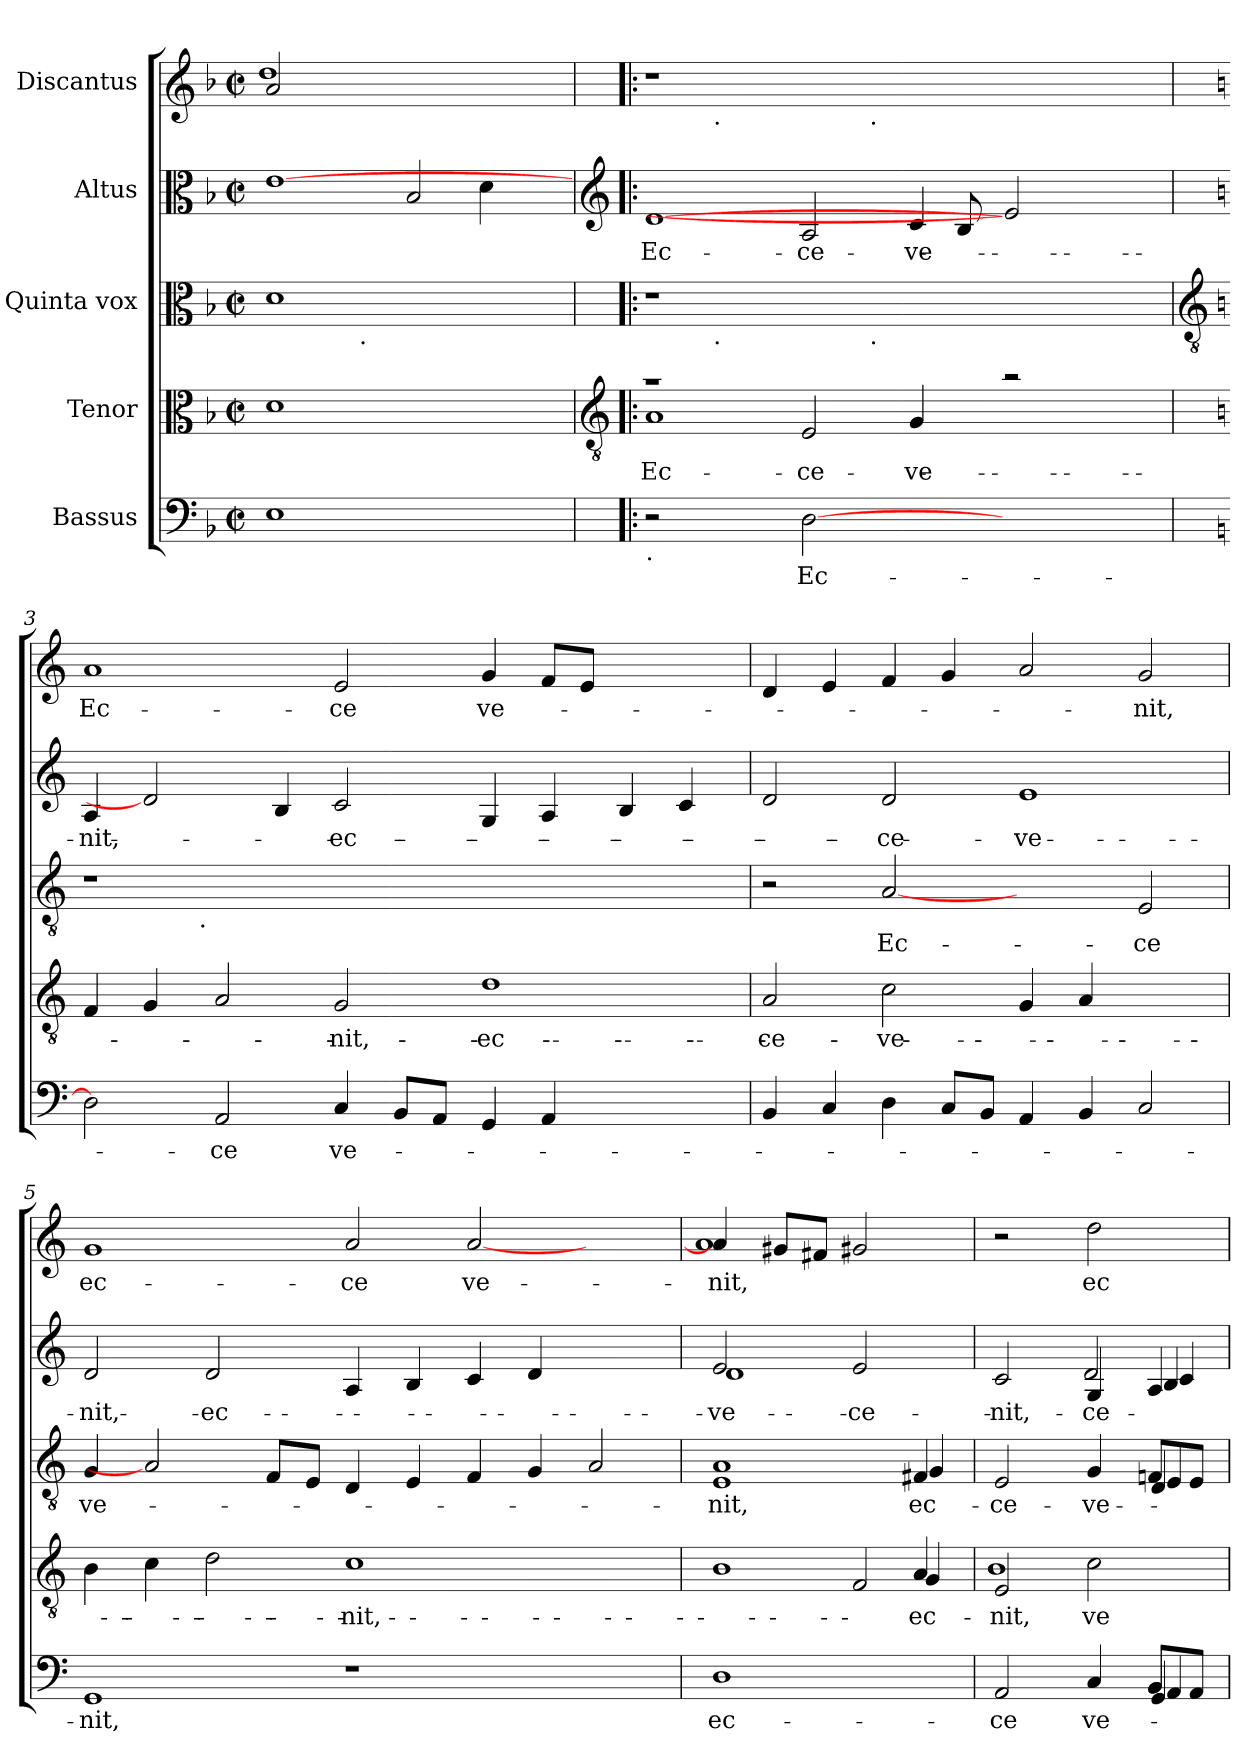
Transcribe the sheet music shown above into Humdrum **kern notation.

**kern	**text	**kern	**text	**kern	**text	**kern	**text	**kern	**text
*part5	*part5	*part4	*part4	*part3	*part3	*part2	*part2	*part1	*part1
*staff5	*staff5	*staff4	*staff4	*staff3	*staff3	*staff2	*staff2	*staff1	*staff1
*I"Bassus	*	*I"Tenor	*	*I"Quinta vox	*	*I"Altus	*	*I"Discantus	*
*clefF4	*	*clefC3	*	*clefC3	*	*clefC3	*	*clefG2	*
*k[b-]	*	*k[b-]	*	*k[b-]	*	*k[b-]	*	*k[b-]	*
*F:	*	*F:	*	*F:	*	*F:	*	*F:	*
*M2/2	*	*M2/2	*	*M2/2	*	*M2/2	*	*M2/2	*
*met(c|)	*	*met(c|)	*	*met(c|)	*	*met(c|)	*	*met(c|)	*
=1	=1	=1	=1	=1	=1	=1	=1	=1	=1
*	*	*	*	*^	*	*^	*	*^	*
*	*	*	*	*	*	*	*	*^	*	*	*	*
1E	.	1d	.	1d	4.ryy	.	[1e	2ryy	2.ryy	.	2a/	1dd	.
!	!	!	!	!	!LO:TX:b:t=.	!	!	!	!	!	!	!	!
.	.	.	.	.	2ryy	.	.	.	.	.	.	.	.
.	.	.	.	.	.	.	.	2B-/	.	.	2ryy	.	.
.	.	.	.	.	.	.	.	.	4d\	.	.	.	.
.	.	.	.	.	8ryy	.	.	.	.	.	.	.	.
*	*	*	*	*v	*v	*	*	*	*	*	*v	*v	*
*	*	*	*	*	*	*v	*v	*v	*	*	*
=2!|:	=2!|:	=2!|:	=2!|:	=2!|:	=2!|:	=2!|:	=2!|:	=2!|:	=2!|:
*	*	*clefGv2	*	*	*	*clefG2	*	*	*
*	*	*^	*	*^	*	*^	*	*^	*
*	*	*	*	*	*	*	*	*	*^	*	*	*	*
!LO:TX:b:t=.	!	!	!	!	!	!	!	!	!	!	!	!	!	!
!	!	!	!	!LO:LY:b	!	!	!	!	!	!	!LO:LY:b	!	!	!
*	*	*^	*^	*	*	*^	*	*	*	*^	*	*	*^	*
2r	.	1ra	1A	2ryy	2.ryy	Ec-	1r	8ryy	2ryy	.	[1d	2ryy	2.ryy	2..ryy	Ec-	1r	8ryy	2ryy	.
.	.	.	.	.	.	.	.	32ryy	.	.	.	.	.	.	.	.	32ryy	.	.
!	!	!	!	!	!	!	!	!	!	!	!	!	!	!	!	!	!LO:TX:b:t=.	!	!
!	!	!	!	!	!	!	!	!LO:TX:b:t=.	!	!	!	!	!	!	!	!	!	!	!
.	.	.	.	.	.	.	.	1ryy	.	.	.	.	.	.	.	.	1ryy	.	.
!	!LO:LY:b	!	!	!	!	!LO:LY:b	!	!	!	!	!	!	!	!	!LO:LY:b	!	!	!	!
[<2D\	Ec-	.	.	2E/	.	-ce	.	.	8ryy	.	.	2A/	.	.	-ce	.	.	8ryy	.
.	.	.	.	.	.	.	.	.	32ryy	.	.	.	.	.	.	.	.	32ryy	.
!	!	!	!	!	!	!	!	!	!	!	!	!	!	!	!	!	!	!LO:TX:b:t=.	!
!	!	!	!	!	!	!	!	!	!LO:TX:b:t=.	!	!	!	!	!	!	!	!	!	!
.	.	.	.	.	.	.	.	.	2ryy	.	.	.	.	.	.	.	.	2ryy	.
!	!	!	!	!	!	!LO:LY:b	!	!	!	!	!	!	!	!	!LO:LY:b	!	!	!	!
.	.	.	.	.	4G/	ve-	.	.	.	.	.	.	4c/	.	ve-	.	.	.	.
.	.	.	.	.	.	.	.	.	.	.	.	.	.	8B-/	.	.	.	.	.
2ryy	.	2ra	2ryy	2ryy	2ryy	.	2ryy	.	.	.	2e]	2ryy	2ryy	2ryy	.	2ryy	.	.	.
.	.	.	.	.	.	.	.	4ryy	4ryy	.	.	.	.	.	.	.	4ryy	4ryy	.
.	.	.	.	.	.	.	.	16.ryy	16.ryy	.	.	.	.	.	.	.	16.ryy	16.ryy	.
*	*	*v	*v	*v	*v	*	*	*	*	*	*v	*v	*v	*v	*	*v	*v	*v	*
*	*	*	*	*v	*v	*v	*	*	*	*	*
!!LO:LB:g=z
=3	=3	=3	=3	=3	=3	=3	=3	=3	=3
*	*	*	*	*clefGv2	*	*	*	*	*
*k[]	*	*k[]	*	*k[]	*	*k[]	*	*k[]	*
*C:	*	*C:	*	*C:	*	*C:	*	*C:	*
*	*	*^	*	*^	*	*^	*	*^	*
*	*	*	*^	*	*	*^	*	*	*^	*	*	*^	*
*	*	*	*	*^	*	*	*	*	*	*	*	*^	*	*	*	*	*
!	!	!	!	!	!	!	!	!	!	!	!	!	!	!	!LO:LY:b	!	!	!	!LO:LY:b
*	*	*v	*v	*v	*v	*	*	*	*	*	*v	*v	*v	*v	*	*v	*v	*v	*
*	*	*	*	*	*v	*v	*	*	*	*	*
2D\]	.	4F/	.	1r	4...ryy	.	4A/	-nit,	1a	Ec-
.	.	4G/	.	.	.	.	2d]	.	.	.
!	!	!	!	!	!LO:TX:b:t=.	!	!	!	!	!
.	.	.	.	.	1ryy	.	.	.	.	.
!	!LO:LY:b	!	!	!	!	!	!	!	!	!
2AA/	-ce	2A/	.	.	.	.	.	.	.	.
.	.	.	.	.	.	.	4B/	.	.	.
!	!LO:LY:b	!	!LO:LY:b	!	!	!	!	!LO:LY:b	!	!LO:LY:b
4C/	ve-	2G/	-nit,	1.ryy	.	.	2c/	ec-	2e/	-ce
8BB/L	.	.	.	.	.	.	.	.	.	.
8AA/J	.	.	.	.	.	.	.	.	.	.
.	.	.	.	.	1ryy	.	.	.	.	.
!	!	!	!LO:LY:b	!	!	!	!	!	!	!LO:LY:b
4GG/	.	1d	ec-	.	.	.	4G/	.	4g/	ve-
4AA/	.	.	.	.	.	.	4A/	.	8f/L	.
.	.	.	.	.	.	.	.	.	8e/J	.
2ryy	.	.	.	.	.	.	4B/	.	2ryy	.
.	.	.	.	.	.	.	4c/	.	.	.
.	.	.	.	.	32ryy	.	.	.	.	.
=4	=4	=4	=4	=4	=4	=4	=4	=4	=4	=4
!	!	!	!LO:LY:b	!	!	!	!	!	!	!
*	*	*	*	*v	*v	*	*	*	*	*
4BB/	.	2A/	-ce	2r	.	2d/	.	4d/	.
4C/	.	.	.	.	.	.	.	4e/	.
!	!	!	!LO:LY:b	!	!LO:LY:b	!	!LO:LY:b	!	!
4D\	.	2c\	ve-	[2A	Ec-	2d/	-ce	4f/	.
8C/L	.	.	.	.	.	.	.	4g/	.
8BB/J	.	.	.	.	.	.	.	.	.
!	!	!	!	!	!	!	!LO:LY:b	!	!
4AA/	.	4G/	.	2ryy	.	1e	ve-	2a/	.
4BB/	.	4A/	.	.	.	.	.	.	.
!	!	!	!	!	!LO:LY:b	!	!	!	!LO:LY:b
2C/	.	2ryy	.	2E/	-ce	.	.	2g/	-nit,
=5	=5	=5	=5	=5	=5	=5	=5	=5	=5
!	!LO:LY:b	!	!	!	!LO:LY:b	!	!LO:LY:b	!	!LO:LY:b
1GG	-nit,	4B\	.	4G/	ve-	2d/	-nit,	1g	ec-
.	.	4c\	.	2A]	.	.	.	.	.
!	!	!	!	!	!	!	!LO:LY:b	!	!
.	.	2d\	.	.	.	2d/	ec-	.	.
.	.	.	.	8F/L	.	.	.	.	.
.	.	.	.	8E/J	.	.	.	.	.
!	!	!	!LO:LY:b	!	!	!	!	!	!LO:LY:b
1r	.	1c	-nit,	4D/	.	4A/	.	2a/	-ce
.	.	.	.	4E/	.	4B/	.	.	.
!	!	!	!	!	!	!	!	!	!LO:LY:b
.	.	.	.	4F/	.	4c/	.	[<2a/	ve-
.	.	.	.	4G/	.	4d/	.	.	.
2ryy	.	2ryy	.	2A/	.	2ryy	.	2ryy	.
!!LO:LB:g=z
=6	=6	=6	=6	=6	=6	=6	=6	=6	=6
!	!LO:LY:b	!	!	!	!LO:LY:b	!	!LO:LY:b	!	!LO:LY:b
*	*	*^	*	*^	*	*^	*	*^	*
*	*	*	*^	*	*	*^	*	*	*	*	*	*	*
*	*	*	*	*^	*	*	*	*	*	*	*	*	*	*	*
1D	ec-	1B	2.ryy	2.ryy	2ryy	.	1E 1A	2.ryy	2.ryy	-nit,	2e/	1d	ve-	4a/]	1a	-nit,
.	.	.	.	.	.	.	.	.	.	.	.	.	.	8g#/L	.	.
.	.	.	.	.	.	.	.	.	.	.	.	.	.	8f#/J	.	.
!	!	!	!	!	!	!	!	!	!	!	!	!	!LO:LY:b	!	!	!
.	.	.	.	.	2F/	.	.	.	.	.	2e/	.	-ce	2g#X/	.	.
!	!	!	!	!	!	!LO:LY:b	!	!	!	!LO:LY:b	!	!	!	!	!	!
.	.	.	4A/	4G/	.	ec-	.	4F#X/	4G/	ec-	.	.	.	.	.	.
*	*	*	*	*	*	*	*	*	*	*	*v	*v	*	*	*	*
*	*	*	*	*v	*v	*	*	*	*	*	*	*	*v	*v	*
=7	=7	=7	=7	=7	=7	=7	=7	=7	=7	=7	=7	=7	=7
!	!LO:LY:b	!	!	!	!LO:LY:b	!	!	!	!	!	!	!	!
*^	*	*	*	*	*	*	*	*	*	*	*	*	*
*	*^	*	*	*	*	*	*	*	*	*	*	*	*	*
*	*	*^	*	*	*	*	*	*	*	*	*	*	*	*	*
!	!	!	!	!	!	!	!	!LO:LY:b	!	!	!	!LO:LY:b	!	!LO:LY:b	!	!
*	*	*	*	*	*	*	*	*	*	*	*	*	*^	*	*	*
*	*	*	*	*	*	*	*	*	*	*	*	*	*	*^	*	*	*
*	*	*	*	*	*	*v	*v	*	*	*	*	*	*	*	*^	*	*	*
2AA/	2.ryy	2.ryy	2.ryy	-ce	2E/	1B	-nit,	2E/	2.ryy	2.ryy	-ce	2c/	2.ryy	2.ryy	2ryy	-nit,	2r	.
!	!	!	!	!LO:LY:b	!	!	!LO:LY:b	!	!	!	!LO:LY:b	!	!	!	!	!LO:LY:b	!	!
!	!	!	!	!	!	!	!	!	!	!	!	!	!	!	!	!LO:LY:b	!	!LO:LY:b
4C/	.	.	.	ve-	2c\	.	ve-	4G/	.	.	ve-	4G/	.	.	2d/	-ce	2dd\	ec-
8BB/L	4GG/	4AA/	4BB/	.	.	.	.	8Fn/L	4D/	4E/	.	4A/	4B/	4c/	.	.	.	.
8AA/J	.	.	.	.	.	.	.	8E/J	.	.	.	.	.	.	.	.	.	.
*v	*v	*v	*v	*	*	*	*	*v	*v	*v	*	*v	*v	*v	*v	*	*	*
*	*	*v	*v	*	*	*	*	*	*	*
=	=	=	=	=	=	=	=	=	=
*-	*-	*-	*-	*-	*-	*-	*-	*-	*-
